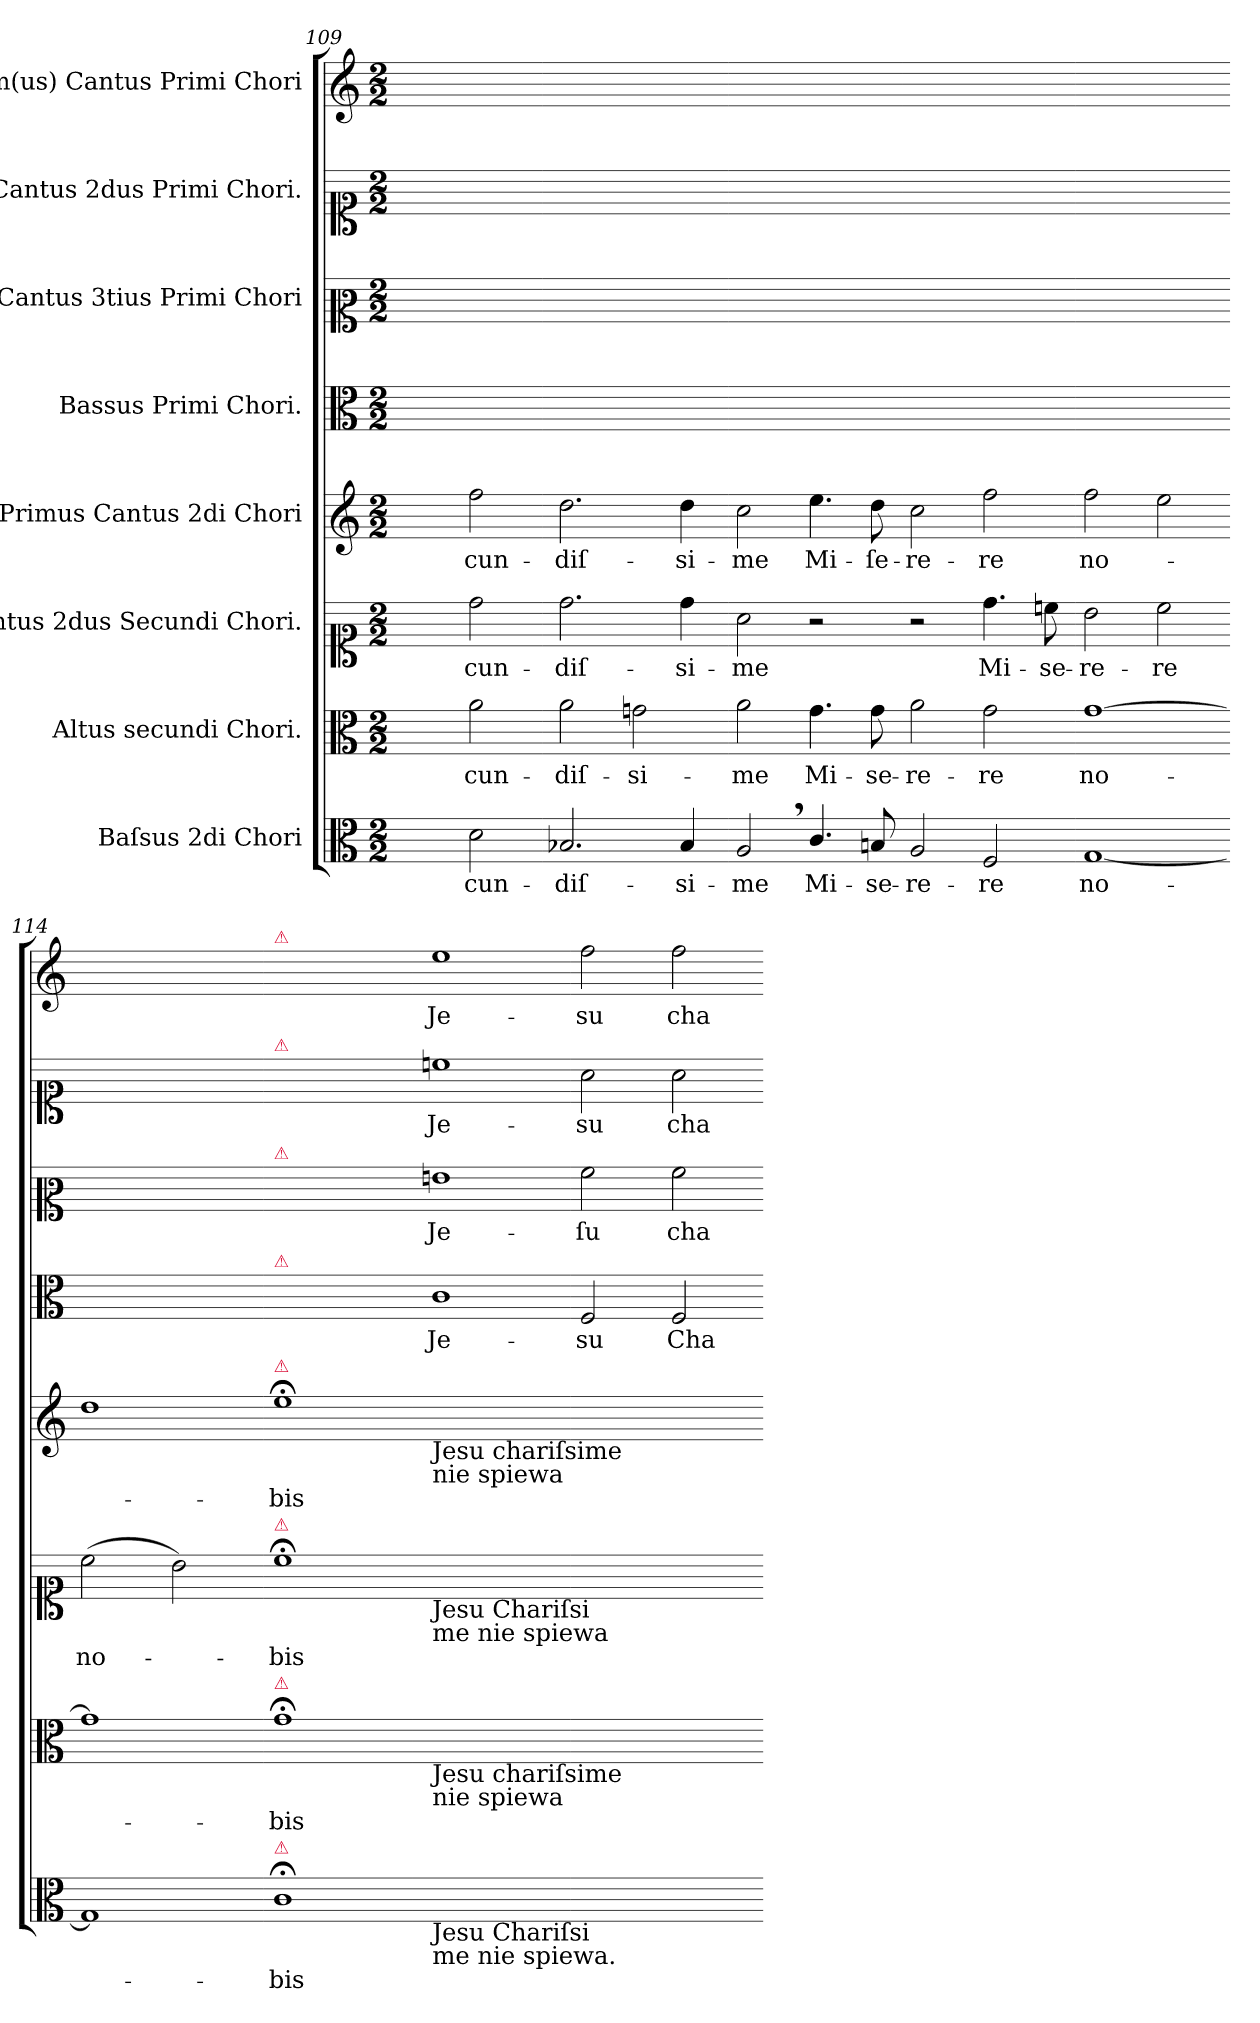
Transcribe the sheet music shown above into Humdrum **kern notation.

**kern	**text	**kern	**text	**kern	**text	**kern	**text	**kern	**text	**kern	**text	**kern	**text	**kern	**text
*part8	*part8	*part7	*part7	*part6	*part6	*part5	*part5	*part4	*part4	*part3	*part3	*part2	*part2	*part1	*part1
*staff8	*staff8	*staff7	*staff7	*staff6	*staff6	*staff5	*staff5	*staff4	*staff4	*staff3	*staff3	*staff2	*staff2	*staff1	*staff1
*I"Baſsus 2di Chori	*	*I"Altus secundi Chori.	*	*I"Cantus 2dus Secundi Chori.	*	*I"Primus Cantus 2di Chori	*	*I"Bassus Primi Chori.	*	*I"Cantus 3tius Primi Chori	*	*I"Cantus 2dus Primi Chori.	*	*I"1m(us) Cantus Primi Chori	*
*clefC3	*	*clefC3	*	*clefC1	*	*clefG2	*	*clefC3	*	*clefC2	*	*clefC1	*	*clefG2	*
*k[]	*	*k[]	*	*k[]	*	*k[]	*	*k[]	*	*k[]	*	*k[]	*	*k[]	*
*M2/2	*	*M2/2	*	*M2/2	*	*M2/2	*	*M2/2	*	*M2/2	*	*M2/2	*	*M2/2	*
=109	=109	=109	=109	=109	=109	=109	=109	=109	=109	=109	=109	=109	=109	=109	=109
2ryy	.	2ryy	.	2ryy	.	2ryy	.	1ryy	.	1ryy	.	1ryy	.	1ryy	.
2d\	-cun-	2a\	-cun-	2dd\	-cun-	2ff\	-cun-	.	.	.	.	.	.	.	.
=110-	=110-	=110-	=110-	=110-	=110-	=110-	=110-	=110-	=110-	=110-	=110-	=110-	=110-	=110-	=110-
2.B-X/	-diſ-	2a\	-diſ-	2.dd\	-diſ-	2.dd\	-diſ-	1ryy	.	1ryy	.	1ryy	.	1ryy	.
.	.	2gn\	-si-	.	.	.	.	.	.	.	.	.	.	.	.
4B-/	-si-	.	.	4dd\	-si-	4dd\	-si-	.	.	.	.	.	.	.	.
=111-	=111-	=111-	=111-	=111-	=111-	=111-	=111-	=111-	=111-	=111-	=111-	=111-	=111-	=111-	=111-
2A,/	-me	2a\	-me	2a\	-me	2cc\	-me	1ryy	.	1ryy	.	1ryy	.	1ryy	.
4.c/	Mi-	4.g\	Mi-	2r	.	4.ee\	Mi-	.	.	.	.	.	.	.	.
8Bn/	-se-	8g\	-se-	.	.	8dd\	-ſe-	.	.	.	.	.	.	.	.
=112-	=112-	=112-	=112-	=112-	=112-	=112-	=112-	=112-	=112-	=112-	=112-	=112-	=112-	=112-	=112-
2A/	-re-	2a\	-re-	2r	.	2cc\	-re-	1ryy	.	1ryy	.	1ryy	.	1ryy	.
2F/	-re	2g\	-re	4.dd\	Mi-	2ff\	-re	.	.	.	.	.	.	.	.
.	.	.	.	8ccn\	-se-	.	.	.	.	.	.	.	.	.	.
=113-	=113-	=113-	=113-	=113-	=113-	=113-	=113-	=113-	=113-	=113-	=113-	=113-	=113-	=113-	=113-
[1G	no-	[1g	no-	2b\	-re-	2ff\	no-	1ryy	.	1ryy	.	1ryy	.	1ryy	.
.	.	.	.	2cc\	-re	2ee\	.	.	.	.	.	.	.	.	.
=114-	=114-	=114-	=114-	=114-	=114-	=114-	=114-	=114-	=114-	=114-	=114-	=114-	=114-	=114-	=114-
1G]	.	1g]	.	(2cc\	no-	1dd	.	1ryy	.	1ryy	.	1ryy	.	1ryy	.
.	.	.	.	2b\)	.	.	.	.	.	.	.	.	.	.	.
=115-	=115-	=115-	=115-	=115-	=115-	=115-	=115-	=115-	=115-	=115-	=115-	=115-	=115-	=115-	=115-
!	!	!	!	!	!	!	!	!	!	!	!	!	!	!LO:TX:a:color=crimson:t=⚠	!
!	!	!	!	!	!	!	!	!	!	!	!	!LO:TX:a:color=crimson:t=⚠	!	!	!
!	!	!	!	!	!	!	!	!	!	!LO:TX:a:color=crimson:t=⚠	!	!	!	!	!
!	!	!	!	!	!	!	!	!LO:TX:a:color=crimson:t=⚠	!	!	!	!	!	!	!
!	!	!	!	!	!	!LO:TX:a:color=crimson:t=⚠	!	!	!	!	!	!	!	!	!
!	!	!	!	!LO:TX:a:color=crimson:t=⚠	!	!	!	!	!	!	!	!	!	!	!
!	!	!LO:TX:a:color=crimson:t=⚠	!	!	!	!	!	!	!	!	!	!	!	!	!
!LO:TX:a:color=crimson:t=⚠	!	!	!	!	!	!	!	!	!	!	!	!	!	!	!
1c;	-bis	1g;	-bis	1cc;	-bis	1ee;<;	-bis	1ryy	.	1ryy	.	1ryy	.	1ryy	.
=116-	=116-	=116-	=116-	=116-	=116-	=116-	=116-	=116-	=116-	=116-	=116-	=116-	=116-	=116-	=116-
!	!	!	!	!	!	!LO:TX:b:t=Jesu chariſsime\nnie spiewa	!	!	!	!	!	!	!	!	!
!	!	!	!	!LO:TX:b:t=Jesu Chariſsi\nme nie spiewa	!	!	!	!	!	!	!	!	!	!	!
!	!	!LO:TX:b:t=Jesu chariſsime\nnie spiewa	!	!	!	!	!	!	!	!	!	!	!	!	!
!LO:TX:b:t=Jesu Chariſsi\nme nie spiewa.	!	!	!	!	!	!	!	!	!	!	!	!	!	!	!
1ryy	.	1ryy	.	1ryy	.	1ryy	.	1c	Je-	1gn	Je-	1ccn	Je-	1ee	Je-
=117-	=117-	=117-	=117-	=117-	=117-	=117-	=117-	=117-	=117-	=117-	=117-	=117-	=117-	=117-	=117-
1ryy	.	1ryy	.	1ryy	.	1ryy	.	2F/	-su	2a\	-ſu	2a\	-su	2ff\	-su
.	.	.	.	.	.	.	.	2F/	Cha-	2a\	cha-	2a\	cha-	2ff\	cha-
=-	=-	=-	=-	=-	=-	=-	=-	=-	=-	=-	=-	=-	=-	=-	=-
*-	*-	*-	*-	*-	*-	*-	*-	*-	*-	*-	*-	*-	*-	*-	*-
